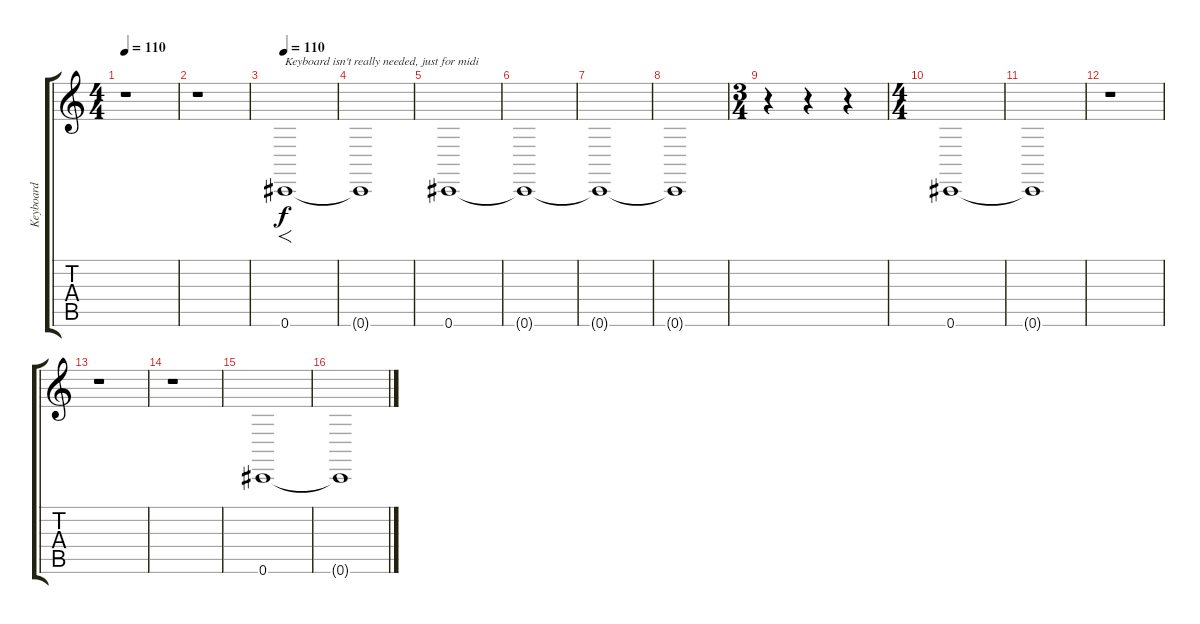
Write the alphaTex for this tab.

\track ("Keyboard" "Keyboard") {instrument stringensemble1}
\staff {score tabs}
\tuning (Eb4 Bb3 Gb3 Db3 Ab2 Db2) {hide}
\ts (4 4)
\tempo 110
\clef g2
\ks c
r.1{dy f instrument stringensemble1} |
r.1 |
\tempo 110
0.6.1{f txt "Keyboard isn't really needed, just for midi" volume 16 instrument breathnoise} |
0.6{t}.1 |
0.6.1{volume 14} |
0.6{t}.1{volume 12} |
0.6{t}.1{volume 10} |
0.6{t}.1{volume 8} |
\ts (3 4)
r.4 r.4 r.4 |
\ts (4 4)
0.6.1{volume 8 instrument stringensemble1} |
0.6{t}.1 |
r.1 |
r.1 |
r.1 |
0.6.1{volume 8} |
0.6{t}.1
